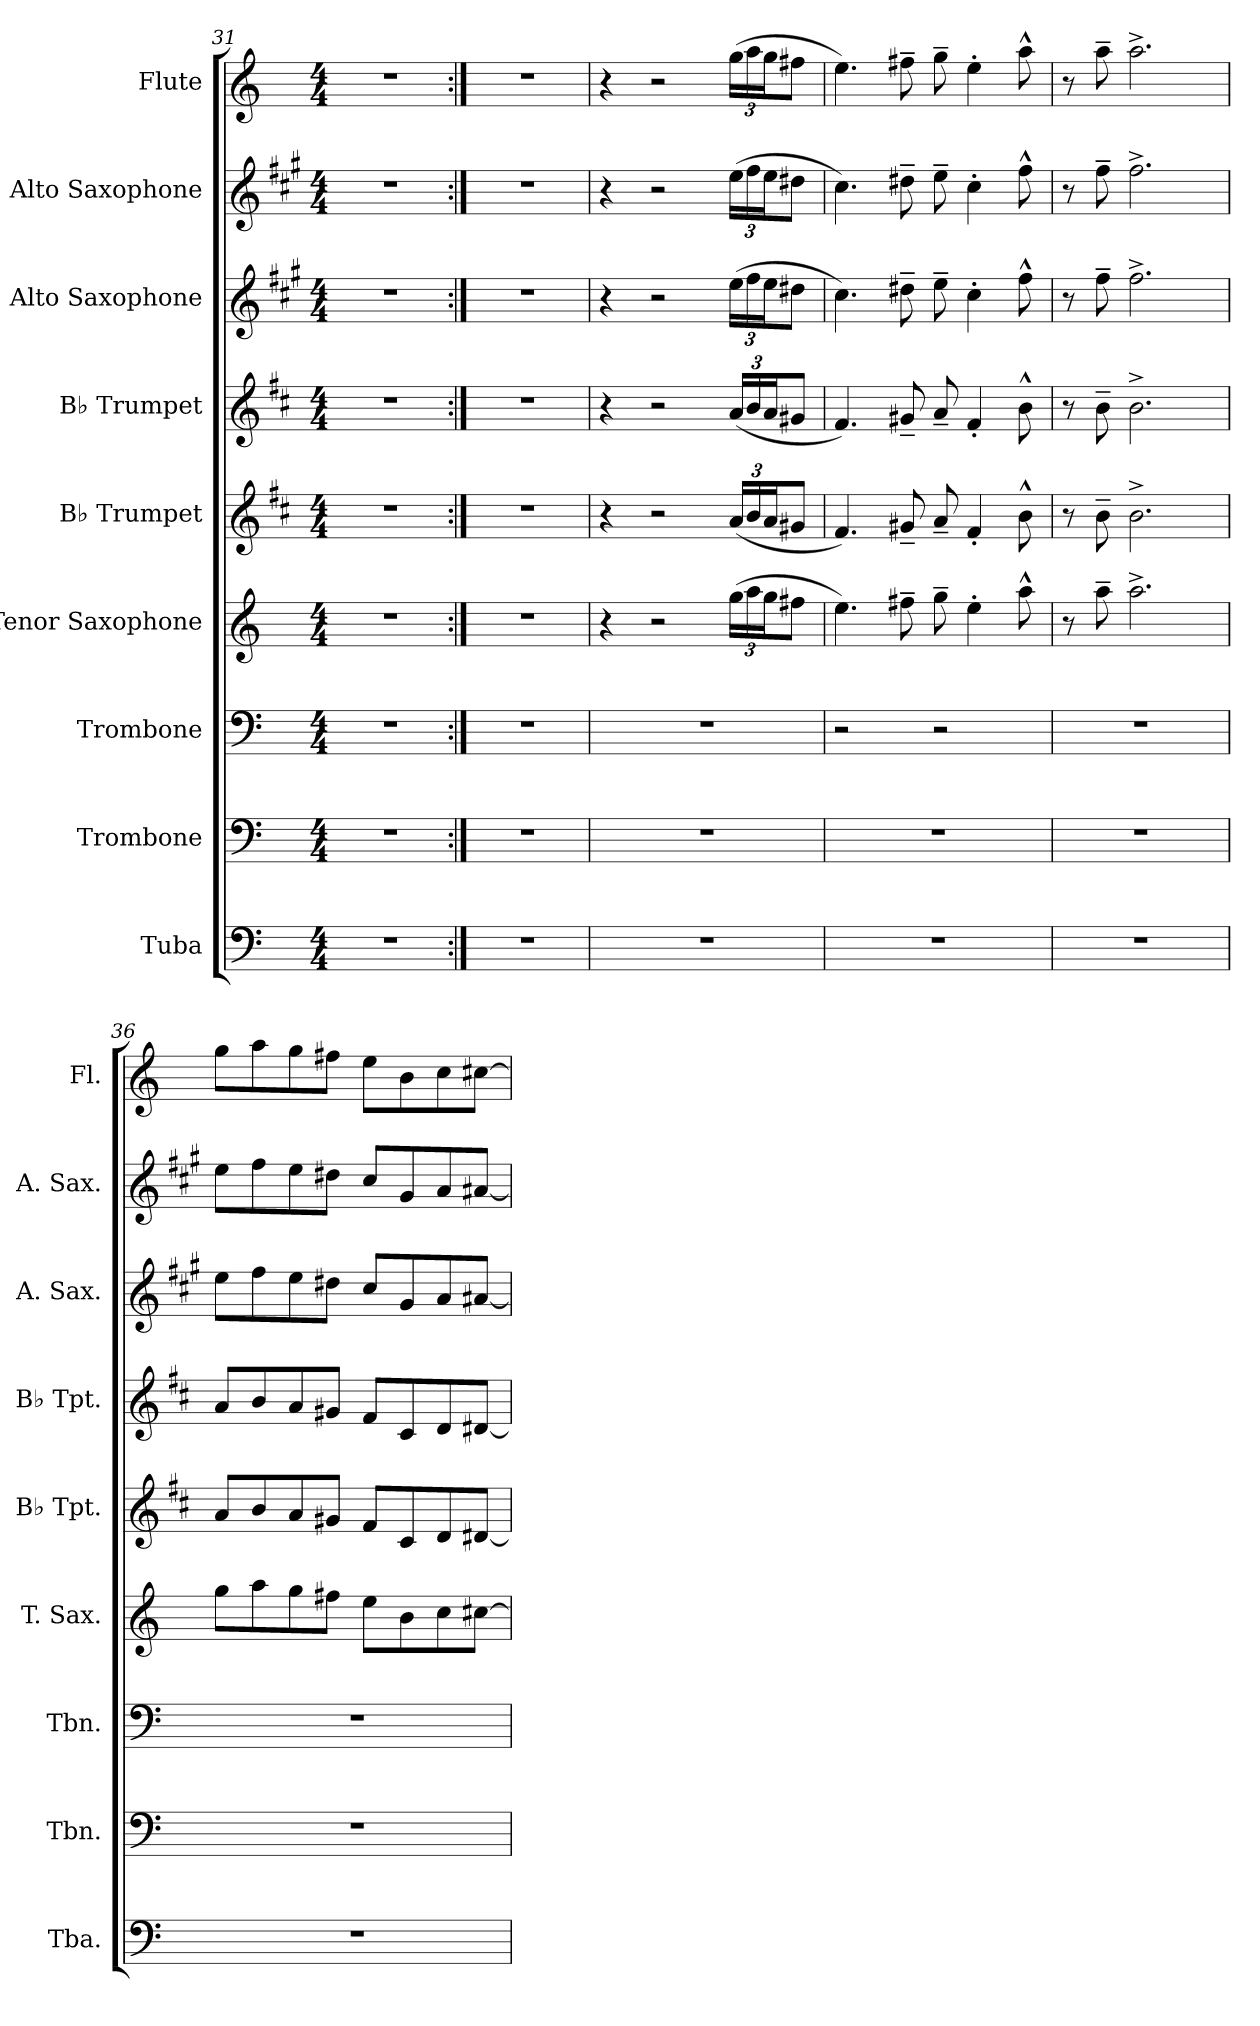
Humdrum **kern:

**kern	**kern	**kern	**kern	**kern	**kern	**kern	**kern	**kern
*part9	*part8	*part7	*part6	*part5	*part4	*part3	*part2	*part1
*staff9	*staff8	*staff7	*staff6	*staff5	*staff4	*staff3	*staff2	*staff1
*I"Tuba	*I"Trombone	*I"Trombone	*I"Tenor Saxophone	*I"B♭ Trumpet	*I"B♭ Trumpet	*I"Alto Saxophone	*I"Alto Saxophone	*I"Flute
*I'Tba.	*I'Tbn.	*I'Tbn.	*I'T. Sax.	*I'B♭ Tpt.	*I'B♭ Tpt.	*I'A. Sax.	*I'A. Sax.	*I'Fl.
*clefF4	*clefF4	*clefF4	*clefG2	*clefG2	*clefG2	*clefG2	*clefG2	*clefG2
*	*	*	*ITrd8c14	*ITrd1c2	*ITrd1c2	*ITrd5c9	*ITrd5c9	*
*k[]	*k[]	*k[]	*k[]	*k[]	*k[]	*k[]	*k[]	*k[]
*M4/4	*M4/4	*M4/4	*M4/4	*M4/4	*M4/4	*M4/4	*M4/4	*M4/4
=31	=31	=31	=31	=31	=31	=31	=31	=31
1r	1r	1r	1r	1r	1r	1r	1r	1r
=32:|!	=32:|!	=32:|!	=32:|!	=32:|!	=32:|!	=32:|!	=32:|!	=32:|!
1r	1r	1r	1r	1r	1r	1r	1r	1r
=33	=33	=33	=33	=33	=33	=33	=33	=33
1r	1r	1r	4r	4r	4r	4r	4r	4r
.	.	.	2r	2r	2r	2r	2r	2r
*	*	*	*Xbrackettup	*Xbrackettup	*Xbrackettup	*Xbrackettup	*Xbrackettup	*Xbrackettup
.	.	.	(24g\LL	(24g/LL	(24g/LL	(24g\LL	(24g\LL	(24gg\LL
.	.	.	24a\	24a/	24a/	24a\	24a\	24aa\
.	.	.	24g\J	24g/J	24g/J	24g\J	24g\J	24gg\J
.	.	.	8f#X\J	8f#X/J	8f#X/J	8f#X\J	8f#X\J	8ff#X\J
=34	=34	=34	=34	=34	=34	=34	=34	=34
1r	1r	2r	4.e\)	4.e/)	4.e/)	4.e\)	4.e\)	4.ee\)
.	.	.	8f#X~\	8f#X~/	8f#X~/	8f#X~\	8f#X~\	8ff#X~\
.	.	2r	8g~\	8g~/	8g~/	8g~\	8g~\	8gg~\
.	.	.	4e'\	4e'/	4e'/	4e'\	4e'\	4ee'\
.	.	.	8a^^\	8a^^\	8a^^\	8a^^\	8a^^\	8aa^^\
=35	=35	=35	=35	=35	=35	=35	=35	=35
1r	1r	1r	8r	8r	8r	8r	8r	8r
.	.	.	8a~\	8a~\	8a~\	8a~\	8a~\	8aa~\
.	.	.	2.a^\	2.a^\	2.a^\	2.a^\	2.a^\	2.aa^\
!!LO:PB:g=z
=36	=36	=36	=36	=36	=36	=36	=36	=36
1r	1r	1r	8g\L	8g/L	8g/L	8g\L	8g\L	8gg\L
.	.	.	8a\	8a/	8a/	8a\	8a\	8aa\
.	.	.	8g\	8g/	8g/	8g\	8g\	8gg\
.	.	.	8f#X\J	8f#X/J	8f#X/J	8f#X\J	8f#X\J	8ff#X\J
.	.	.	8e\L	8e/L	8e/L	8e/L	8e/L	8ee\L
.	.	.	8B\	8B/	8B/	8B/	8B/	8b\
.	.	.	8c\	8c/	8c/	8c/	8c/	8cc\
.	.	.	[8c#X\J	[8c#X/J	[8c#X/J	[8c#X/J	[8c#X/J	[8cc#X\J
=	=	=	=	=	=	=	=	=
*-	*-	*-	*-	*-	*-	*-	*-	*-
